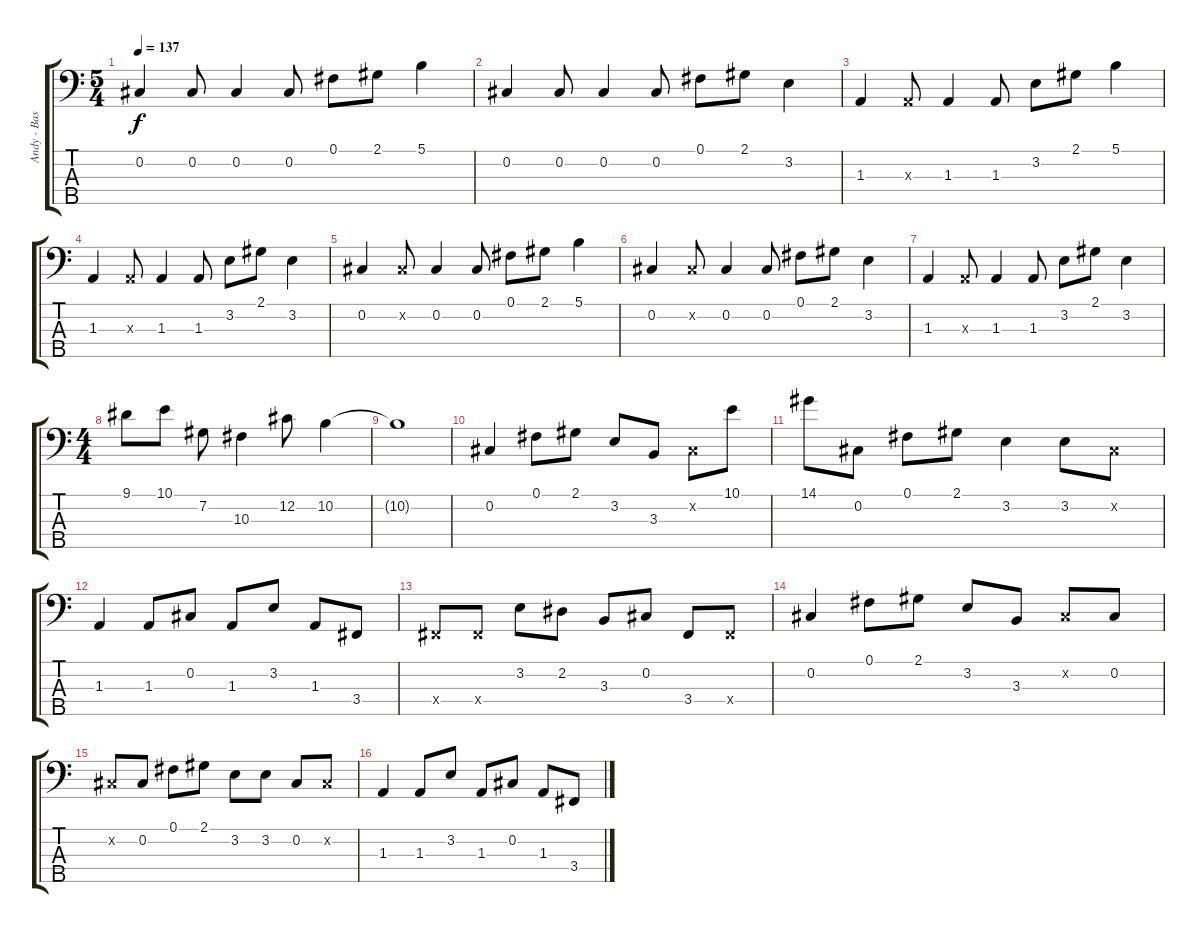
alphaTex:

\track ("Andy - Bass" "Andy - Bas") {instrument fretlessbass}
\staff {score tabs}
\tuning (Gb2 Db2 Ab1 Eb1 Bb0) {hide}
\ts (5 4)
\tempo 137
\clef f4
\ks c
0.2.4{dy f} 0.2.8 0.2.4 0.2.8 0.1.8 2.1.8 5.1.4 |
0.2.4 0.2.8 0.2.4 0.2.8 0.1.8 2.1.8 3.2.4 |
1.3.4 1.3{x}.8 1.3.4 1.3.8 3.2.8 2.1.8 5.1.4 |
1.3.4 1.3{x}.8 1.3.4 1.3.8 3.2.8 2.1.8 3.2.4 |
0.2.4 0.2{x}.8 0.2.4 0.2.8 0.1.8 2.1.8 5.1.4 |
0.2.4 0.2{x}.8 0.2.4 0.2.8 0.1.8 2.1.8 3.2.4 |
1.3.4 1.3{x}.8 1.3.4 1.3.8 3.2.8 2.1.8 3.2.4 |
\ts (4 4)
9.1.8 10.1.8 7.2.8 10.3.4 12.2.8 10.2.4 |
10.2{t}.1 |
0.2.4 0.1.8 2.1.8 3.2.8 3.3.8 0.2{x}.8 10.1.8 |
14.1.8 0.2.8 0.1.8 2.1.8 3.2.4 3.2.8 0.2{x}.8 |
1.3.4 1.3.8 0.2.8 1.3.8 3.2.8 1.3.8 3.4.8 |
3.4{x}.8 3.4{x}.8 3.2.8 2.2.8 3.3.8 0.2.8 3.4.8 3.4{x}.8 |
0.2.4 0.1.8 2.1.8 3.2.8 3.3.8 0.2{x}.8 0.2.8 |
0.2{x}.8 0.2.8 0.1.8 2.1.8 3.2.8 3.2.8 0.2.8 0.2{x}.8 |
1.3.4 1.3.8 3.2.8 1.3.8 0.2.8 1.3.8 3.4.8
